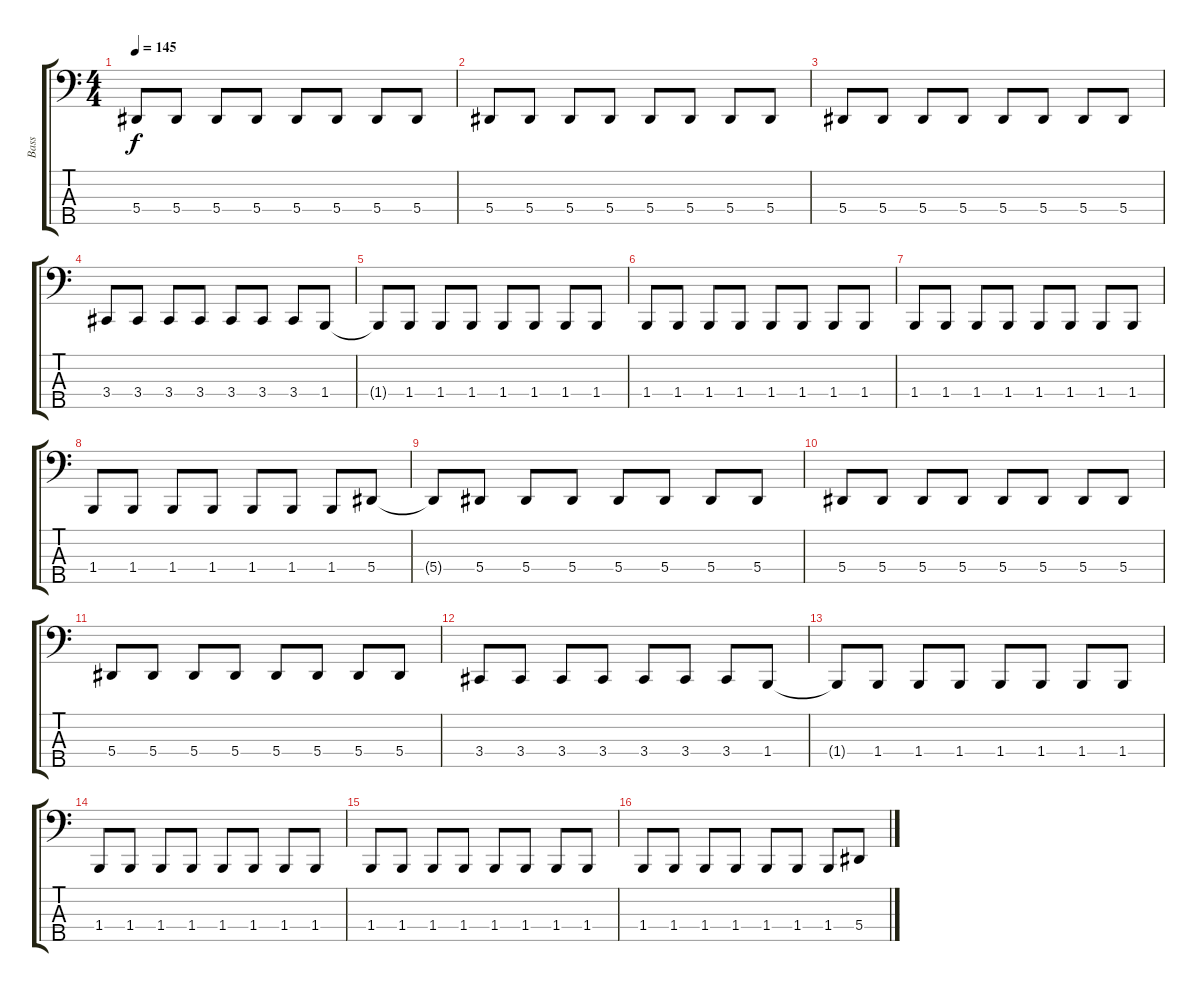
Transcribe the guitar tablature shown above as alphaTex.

\track ("Bass" "Bass") {instrument electricbasspick}
\staff {score tabs}
\tuning (Db2 Ab1 Eb1 Bb0 Eb0) {hide}
\ts (4 4)
\tempo 145
\clef f4
\ks c
5.4{t}.8{dy f} 5.4.8 5.4.8 5.4.8 5.4.8 5.4.8 5.4.8 5.4.8 |
5.4.8 5.4.8 5.4.8 5.4.8 5.4.8 5.4.8 5.4.8 5.4.8 |
5.4.8 5.4.8 5.4.8 5.4.8 5.4.8 5.4.8 5.4.8 5.4.8 |
3.4.8 3.4.8 3.4.8 3.4.8 3.4.8 3.4.8 3.4.8 1.4.8 |
1.4{t}.8 1.4.8 1.4.8 1.4.8 1.4.8 1.4.8 1.4.8 1.4.8 |
1.4.8 1.4.8 1.4.8 1.4.8 1.4.8 1.4.8 1.4.8 1.4.8 |
1.4.8 1.4.8 1.4.8 1.4.8 1.4.8 1.4.8 1.4.8 1.4.8 |
1.4.8 1.4.8 1.4.8 1.4.8 1.4.8 1.4.8 1.4.8 5.4.8 |
5.4{t}.8 5.4.8 5.4.8 5.4.8 5.4.8 5.4.8 5.4.8 5.4.8 |
5.4.8 5.4.8 5.4.8 5.4.8 5.4.8 5.4.8 5.4.8 5.4.8 |
5.4.8 5.4.8 5.4.8 5.4.8 5.4.8 5.4.8 5.4.8 5.4.8 |
3.4.8 3.4.8 3.4.8 3.4.8 3.4.8 3.4.8 3.4.8 1.4.8 |
1.4{t}.8 1.4.8 1.4.8 1.4.8 1.4.8 1.4.8 1.4.8 1.4.8 |
1.4.8 1.4.8 1.4.8 1.4.8 1.4.8 1.4.8 1.4.8 1.4.8 |
1.4.8 1.4.8 1.4.8 1.4.8 1.4.8 1.4.8 1.4.8 1.4.8 |
1.4.8 1.4.8 1.4.8 1.4.8 1.4.8 1.4.8 1.4.8 5.4.8
